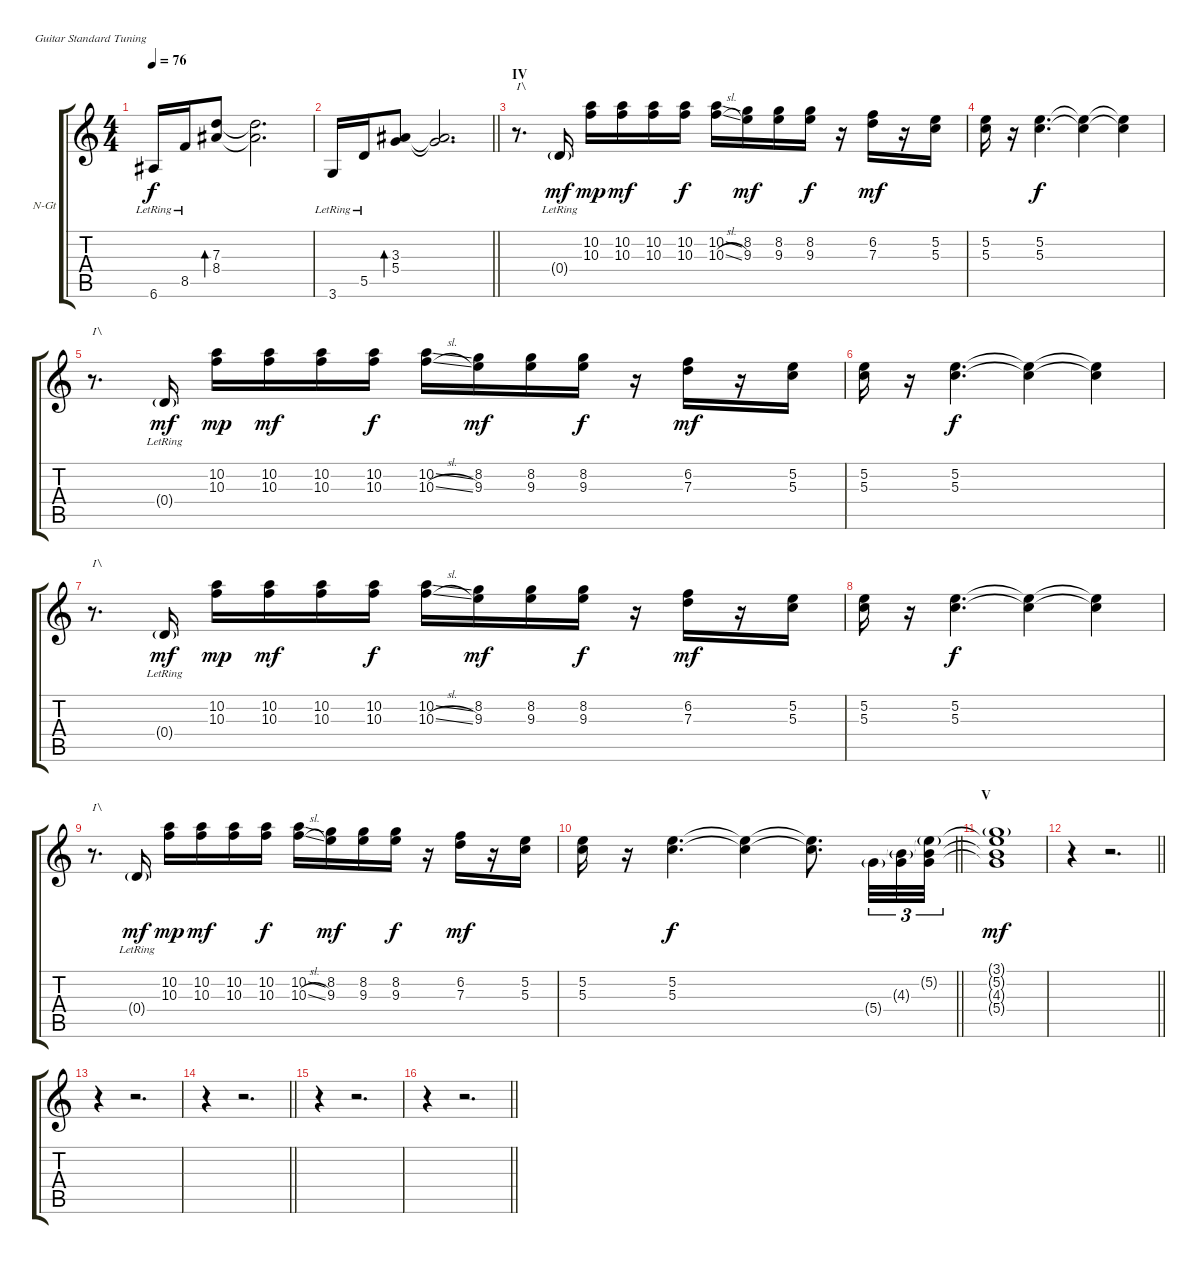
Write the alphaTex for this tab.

\bracketExtendMode groupsimilarinstruments
\firstSystemTrackNameOrientation horizontal
\otherSystemsTrackNameOrientation horizontal
\track ("Mikael Akerfeldt" "N-Gt") {instrument acousticguitarnylon}
\staff {score tabs}
\tuning (E4 B3 G3 D3 A2 E2)
\ts (4 4)
\tempo 76
\clef g2
\ks c
6.6{lr}.16{dy f} 8.5{lr}.16 (7.3 8.4).8{bd 60} (7.3{t} 8.4{t}).2{d} |
\barLineRight lightlight
3.6{lr}.16 5.5{lr}.16 (3.3 5.4).8{bd 60} (3.3{t} 5.4{t}).2{d} |
\section ("" "IV")
r.8{d txt "I\\"} 0.4{g lr}.16{dy mf} (10.2 10.3).16{dy mp} (10.2 10.3).16{dy mf} (10.2 10.3).16 (10.2 10.3).16{dy f} (10.2{ss} 10.3{sl}).16 (8.2 9.3).16{dy mf} (8.2 9.3).16 (8.2 9.3).16{dy f} r.16 (6.2 7.3).16{dy mf} r.16 (5.2 5.3).16 |
(5.2 5.3).16 r.16 (5.2 5.3).4{d dy f} (5.2{t} 5.3{t}).4 (5.2{t} 5.3{t}).4 |
r.8{d txt "I\\"} 0.4{g lr}.16{dy mf} (10.2 10.3).16{dy mp} (10.2 10.3).16{dy mf} (10.2 10.3).16 (10.2 10.3).16{dy f} (10.2{ss} 10.3{sl}).16 (8.2 9.3).16{dy mf} (8.2 9.3).16 (8.2 9.3).16{dy f} r.16 (6.2 7.3).16{dy mf} r.16 (5.2 5.3).16 |
(5.2 5.3).16 r.16 (5.2 5.3).4{d dy f} (5.2{t} 5.3{t}).4 (5.2{t} 5.3{t}).4 |
r.8{d txt "I\\"} 0.4{g lr}.16{dy mf} (10.2 10.3).16{dy mp} (10.2 10.3).16{dy mf} (10.2 10.3).16 (10.2 10.3).16{dy f} (10.2{ss} 10.3{sl}).16 (8.2 9.3).16{dy mf} (8.2 9.3).16 (8.2 9.3).16{dy f} r.16 (6.2 7.3).16{dy mf} r.16 (5.2 5.3).16 |
(5.2 5.3).16 r.16 (5.2 5.3).4{d dy f} (5.2{t} 5.3{t}).4 (5.2{t} 5.3{t}).4 |
r.8{d txt "I\\"} 0.4{g lr}.16{dy mf} (10.2 10.3).16{dy mp} (10.2 10.3).16{dy mf} (10.2 10.3).16 (10.2 10.3).16{dy f} (10.2{ss} 10.3{sl}).16 (8.2 9.3).16{dy mf} (8.2 9.3).16 (8.2 9.3).16{dy f} r.16 (6.2 7.3).16{dy mf} r.16 (5.2 5.3).16 |
\barLineRight lightlight
(5.2 5.3).16 r.16 (5.2 5.3).4{d dy f} (5.2{t} 5.3{t}).4 (5.2{t} 5.3{t}).8{d} 5.4{g}.32{tu (3 2)} (4.3{g} 5.4{t}).32{tu (3 2)} (5.2{g} 4.3{t} 5.4{t}).32{tu (3 2)} |
\section ("" "V")
(3.1{g} 5.2{t} 4.3{t} 5.4{t}).1{dy mf} |
\barLineRight lightlight
r.4 r.2{d} |
r.4 r.2{d} |
\barLineRight lightlight
r.4 r.2{d} |
r.4 r.2{d} |
\barLineRight lightlight
r.4 r.2{d}
